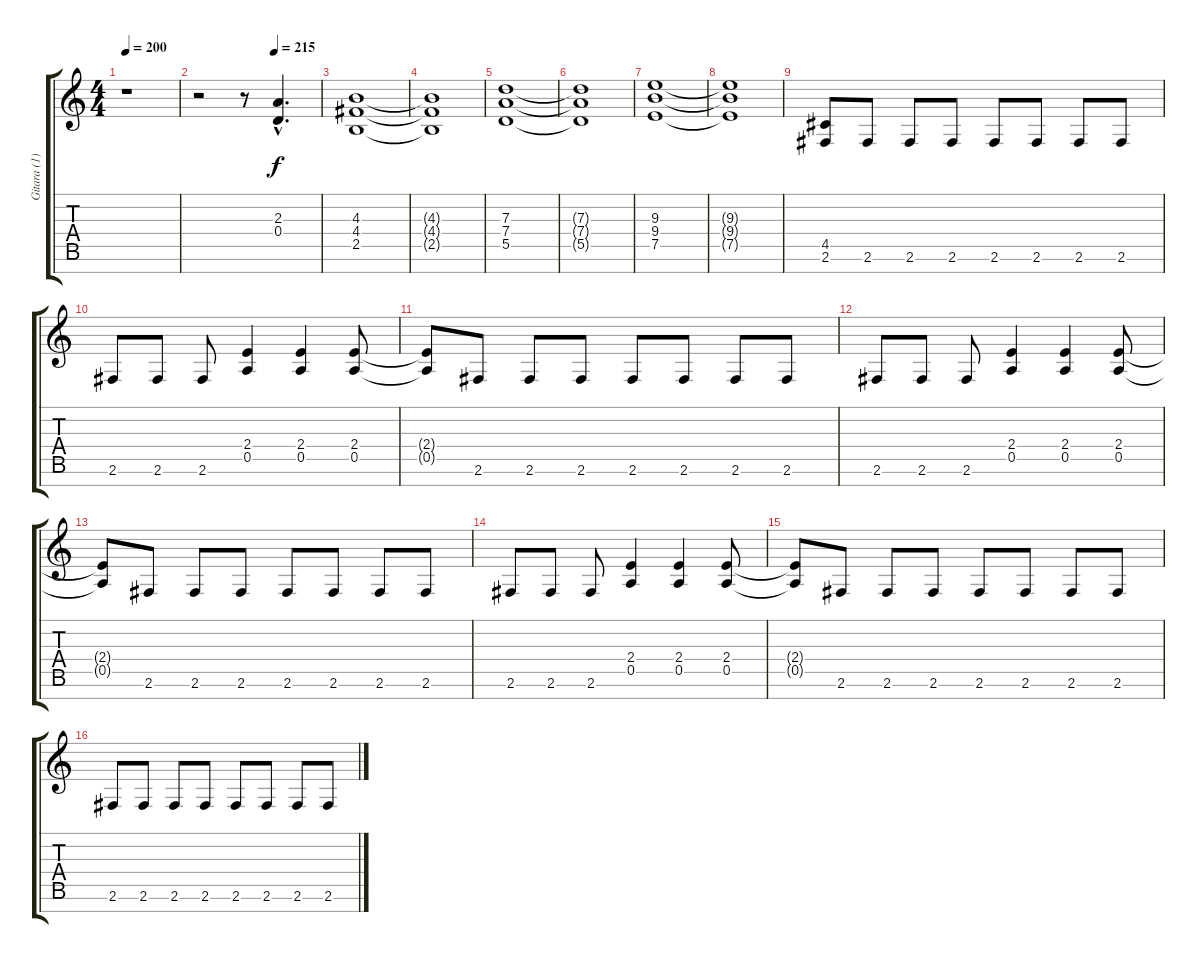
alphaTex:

\track ("Gitara (1)" "Gitara (1)") {instrument distortionguitar}
\staff {score tabs}
\tuning (E4 B3 G3 D3 A2 E2 B1) {hide}
\ts (4 4)
\tempo 200
\clef g2
\ks c
r.1{dy f} |
\tempo (215 0.625)
r.2 r.8 (2.3{hac} 0.4{hac}).4{d} |
(4.3 4.4 2.5).1 |
(4.3{t} 4.4{t} 2.5{t}).1 |
(7.3 7.4 5.5).1 |
(7.3{t} 7.4{t} 5.5{t}).1 |
(9.3 9.4 7.5).1 |
(9.3{t} 9.4{t} 7.5{t}).1 |
(4.5 2.6).8 2.6.8 2.6.8 2.6.8 2.6.8 2.6.8 2.6.8 2.6.8 |
2.6.8 2.6.8 2.6.8 (2.4 0.5).4 (2.4 0.5).4 (2.4 0.5).8 |
(2.4{t} 0.5{t}).8 2.6.8 2.6.8 2.6.8 2.6.8 2.6.8 2.6.8 2.6.8 |
2.6.8 2.6.8 2.6.8 (2.4 0.5).4 (2.4 0.5).4 (2.4 0.5).8 |
(2.4{t} 0.5{t}).8 2.6.8 2.6.8 2.6.8 2.6.8 2.6.8 2.6.8 2.6.8 |
2.6.8 2.6.8 2.6.8 (2.4 0.5).4 (2.4 0.5).4 (2.4 0.5).8 |
(2.4{t} 0.5{t}).8 2.6.8 2.6.8 2.6.8 2.6.8 2.6.8 2.6.8 2.6.8 |
2.6.8 2.6.8 2.6.8 2.6.8 2.6.8 2.6.8 2.6.8 2.6.8
